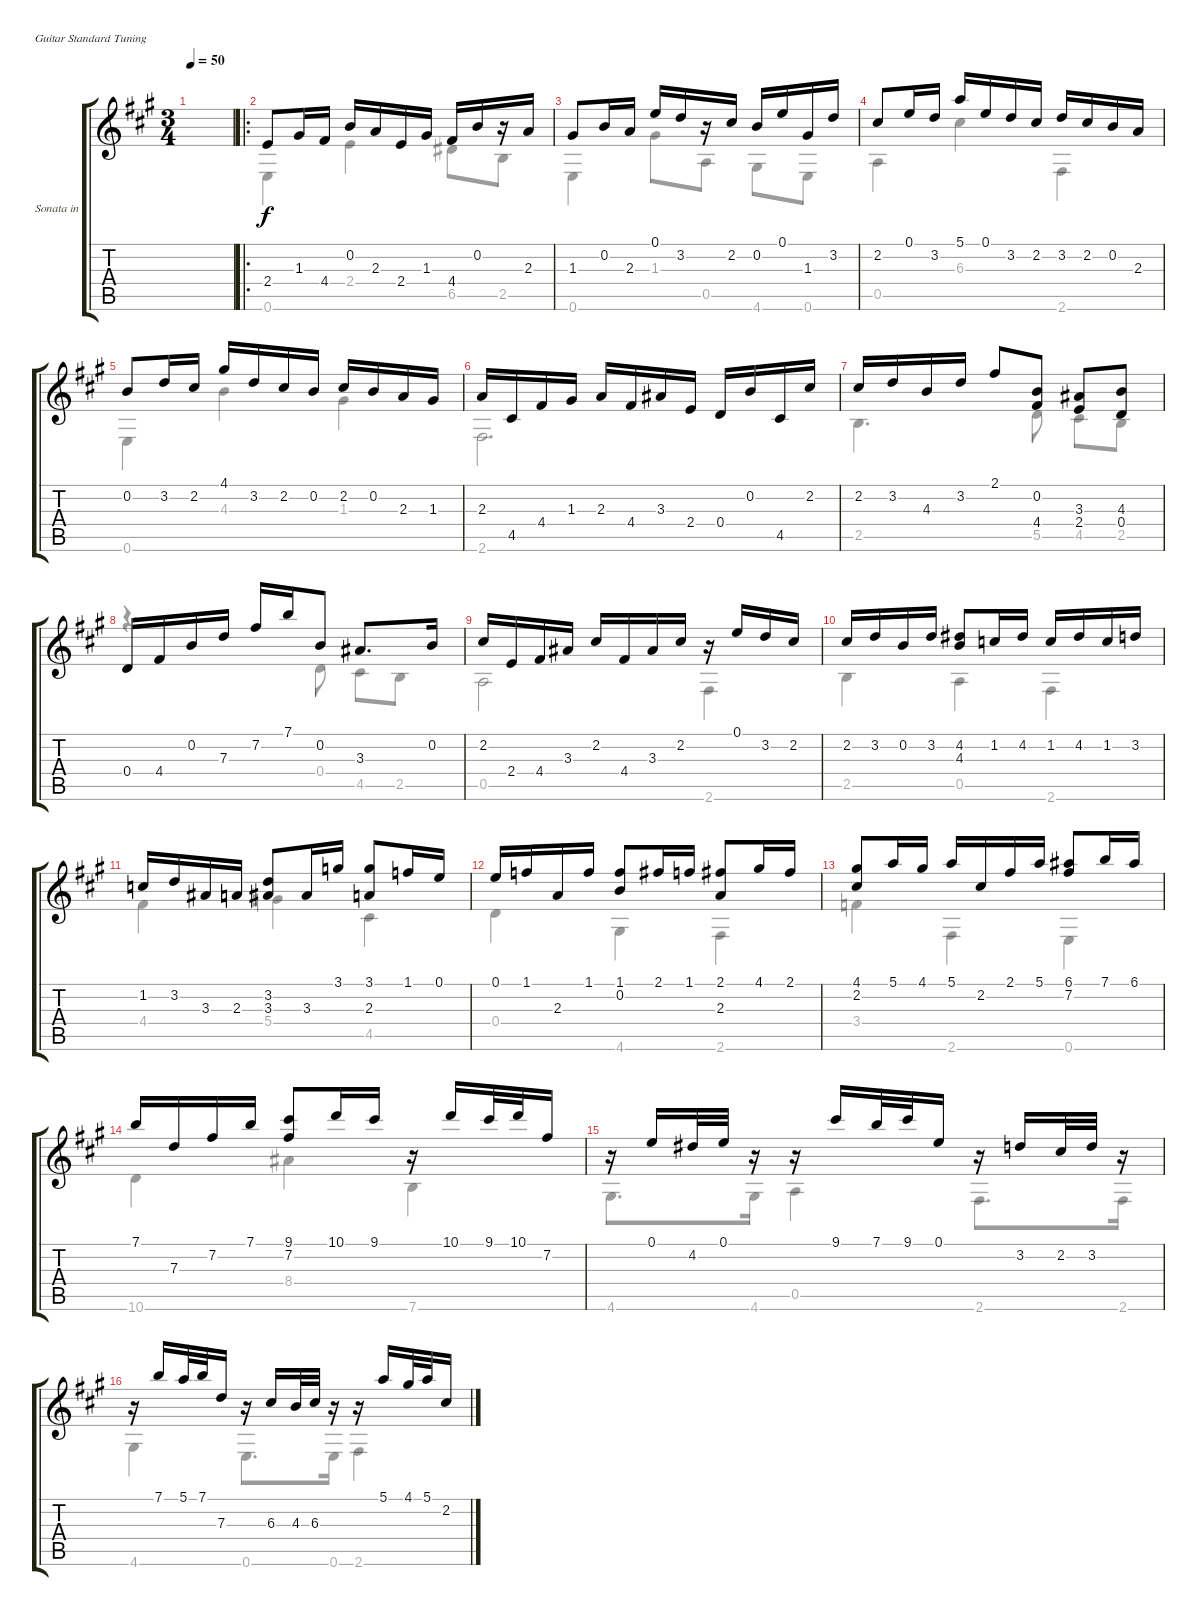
\bracketExtendMode groupsimilarinstruments
\firstSystemTrackNameOrientation horizontal
\otherSystemsTrackNameOrientation horizontal
\track ("Sonata in F# - Sarabande" "Sonata in ") {instrument acousticguitarnylon}
\staff {score tabs}
\tuning (E4 B3 G3 D3 A2 E2)
\voice
\ts (3 4)
\tempo 50
\clef g2
\ks a
|
\ro
2.4.8 1.3.16 4.4.16 0.2.16 2.3.16 2.4.16 1.3.16 4.4.16 0.2.16 r.16 2.3.16 |
1.3.8 0.2.16 2.3.16 0.1.16 3.2.16 r.16 2.2.16 0.2.16 0.1.16 1.3.16 3.2.16 |
2.2.8 0.1.16 3.2.16 5.1.16 0.1.16 3.2.16 2.2.16 3.2.16 2.2.16 0.2.16 2.3.16 |
0.2.8 3.2.16 2.2.16 4.1.16 3.2.16 2.2.16 0.2.16 2.2.16 0.2.16 2.3.16 1.3.16 |
2.3.16 4.5.16 4.4.16 1.3.16 2.3.16 4.4.16 3.3.16 2.4.16 0.4.16 0.2.16 4.5.16 2.2.16 |
2.2.16 3.2.16 4.3.16 3.2.16 2.1.8 (0.2 4.4).8 (3.3 2.4).8 (4.3 0.4).8 |
0.4.16 4.4.16 0.2.16 7.3.16 7.2.16 7.1.16 0.2.8 3.3.8{d} 0.2.16 |
2.2.16 2.4.16 4.4.16 3.3.16 2.2.16 4.4.16 3.3.16 2.2.16 r.16 0.1.16 3.2.16 2.2.16 |
2.2.16 3.2.16 0.2.16 3.2.16 (4.2 4.3).8 1.2.16 4.2.16 1.2.16 4.2.16 1.2.16 3.2.16 |
1.2.16 3.2.16 3.3.16 2.3.16 (3.2 3.3).8 3.3.16 3.1.16 (3.1 2.3).8 1.1.16 0.1.16 |
0.1.16 1.1.16 2.3.16 1.1.16 (1.1 0.2).8 2.1.16 1.1.16 (2.1 2.3).8 4.1.16 2.1.16 |
(4.1 2.2).8 5.1.16 4.1.16 5.1.16 2.2.16 2.1.16 5.1.16 (6.1 7.2).8 7.1.16 6.1.16 |
7.1.16 7.3.16 7.2.16 7.1.16 (9.1 7.2).8 10.1.16 9.1.16 r.16 10.1.16 9.1.32 10.1.32 7.2.16 |
r.16 0.1.16 4.2.32 0.1.32 r.16 r.16 9.1.16 7.1.32 9.1.32 0.1.16 r.16 3.2.16 2.2.32 3.2.32 r.16 |
r.16 7.1.16 5.1.32 7.1.32 7.3.16 r.16 6.3.16 4.3.32 6.3.32 r.16 r.16 5.1.16 4.1.32 5.1.32 2.2.16
\voice
\clef g2
\ottava regular
\simile none
\ks a
|
0.6.4 2.4.4 6.5.8 2.5.8 |
0.6.4 1.3.8 0.5.8 4.6.8 0.6.8 |
0.5.4 6.3.4 2.6.4 |
0.6.4 4.3.4 1.3.4 |
2.6.2{d} |
2.5.4{d} 5.5.8 4.5.8 2.5.8 |
r.4{d} 0.4.8 4.5.8 2.5.8 |
0.5.2 2.6.4 |
2.5.4 0.5.4 2.6.4 |
4.4.4 5.4.4 4.5.4 |
0.4.4 4.6.4 2.6.4 |
3.4.4 2.6.4 0.6.4 |
10.6.4 8.4.4 7.6.4 |
4.6.8{d} 4.6.16 0.5.4 2.6.8{d} 2.6.16 |
4.6.4 0.6.8{d} 0.6.16 2.6.4
